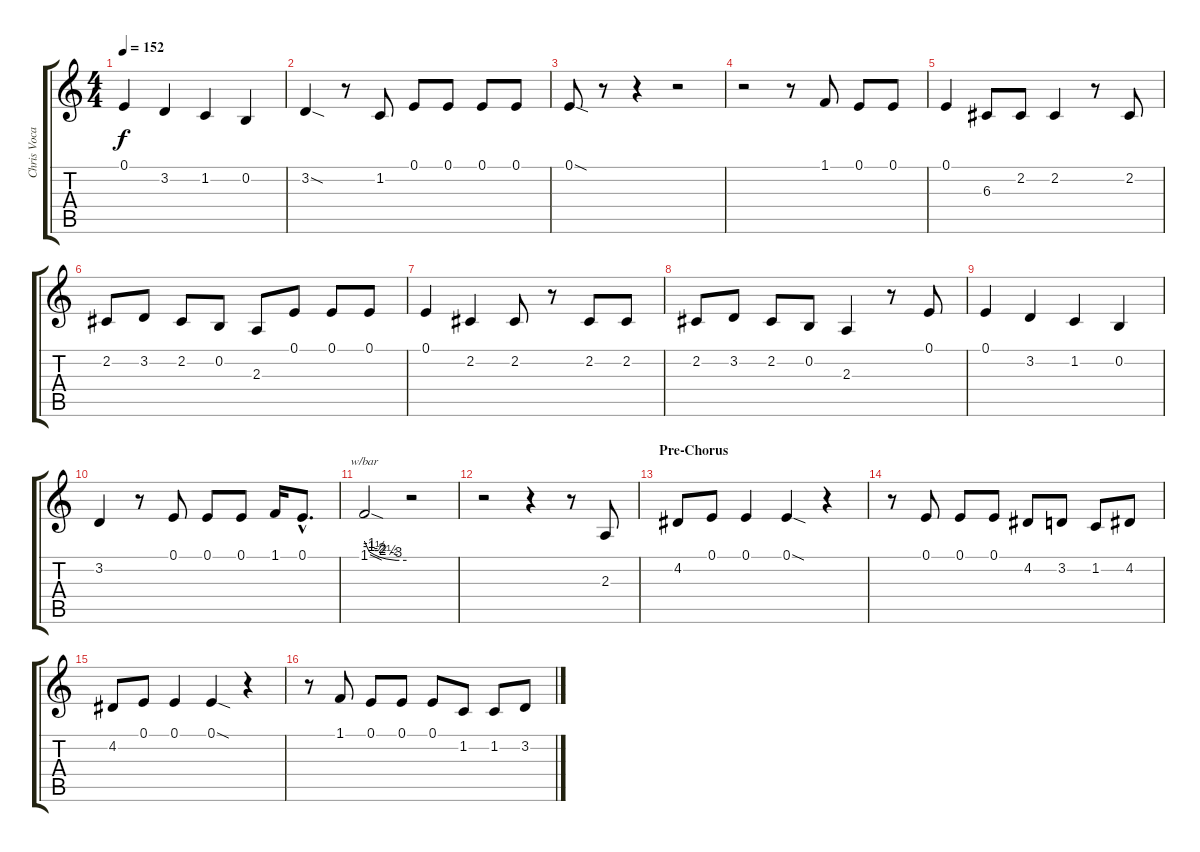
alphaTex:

\track ("Chris Vocals" "Chris Voca") {instrument lead2sawtooth}
\staff {score tabs}
\tuning (E4 B3 G3 D3 A2 E2) {hide}
\ts (4 4)
\tempo 152
\clef g2
\ks c
0.1.4{dy f} 3.2.4 1.2.4 0.2.4 |
3.2{sod}.4 r.8 1.2.8 0.1.8 0.1.8 0.1.8 0.1.8 |
0.1{sod}.8 r.8 r.4 r.2 |
r.2 r.8 1.1.8 0.1.8 0.1.8 |
0.1.4 6.3.8 2.2.8 2.2.4 r.8 2.2.8 |
2.2.8 3.2.8 2.2.8 0.2.8 2.3.8 0.1.8 0.1.8 0.1.8 |
0.1.4 2.2.4 2.2.8 r.8 2.2.8 2.2.8 |
2.2.8 3.2.8 2.2.8 0.2.8 2.3.4 r.8 0.1.8 |
0.1.4 3.2.4 1.2.4 0.2.4 |
3.2.4 r.8 0.1.8 0.1.8 0.1.8 1.1.16 0.1{hac}.8{d} |
1.1{sod}.2{tbe (custom default 0 0 7 -4 15 -6 22 -8 31 -10 45 -12 60 -12)} r.2 |
r.2 r.4 r.8 2.3.8 |
\section ("" "Pre-Chorus")
4.2.8 0.1.8 0.1.4 0.1{sod}.4 r.4 |
r.8 0.1.8 0.1.8 0.1.8 4.2.8 3.2.8 1.2.8 4.2.8 |
4.2.8 0.1.8 0.1.4 0.1{sod}.4 r.4 |
r.8 1.1.8 0.1.8 0.1.8 0.1.8 1.2.8 1.2.8 3.2.8
